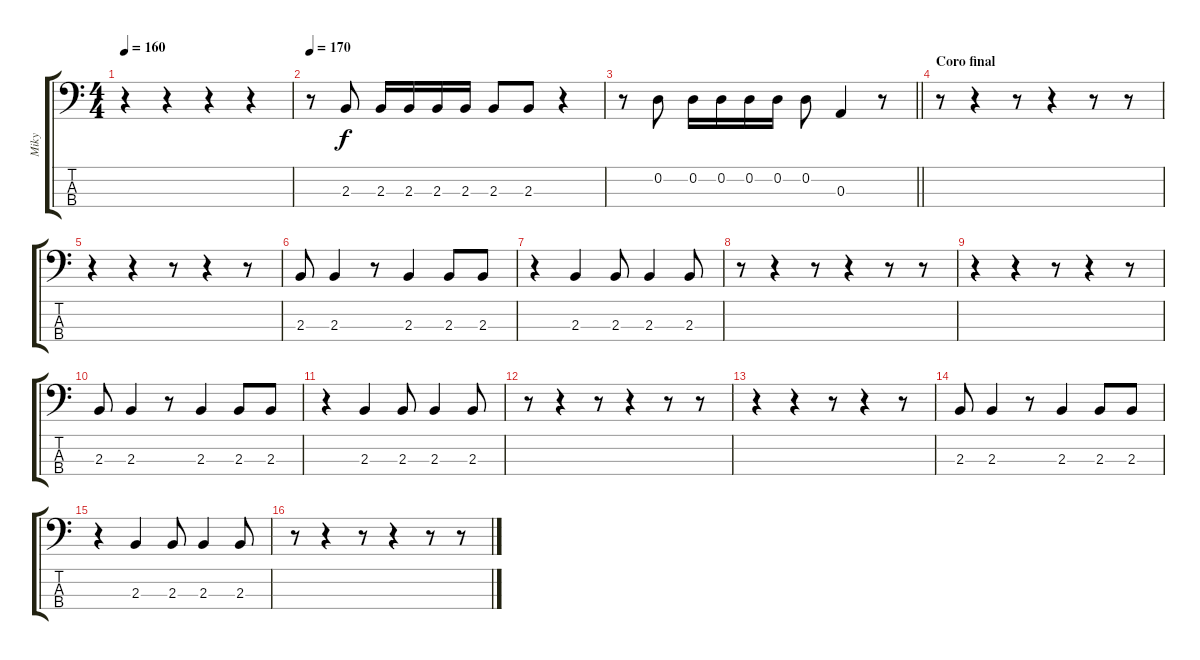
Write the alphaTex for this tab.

\track ("Miky" "Miky") {instrument electricbassfinger}
\staff {score tabs}
\tuning (G2 D2 A1 E1) {hide}
\ts (4 4)
\tempo 160
\clef f4
\ks c
r.4{dy f} r.4 r.4 r.4 |
\tempo 170
r.8 2.3.8 2.3.16 2.3.16 2.3.16 2.3.16 2.3.8 2.3.8 r.4 |
\barLineRight lightlight
r.8 0.2.8 0.2.16 0.2.16 0.2.16 0.2.16 0.2.8 0.3.4 r.8 |
\section ("" "Coro final")
r.8 r.4 r.8 r.4 r.8 r.8 |
r.4 r.4 r.8 r.4 r.8 |
2.3.8 2.3.4 r.8 2.3.4 2.3.8 2.3.8 |
r.4 2.3.4 2.3.8 2.3.4 2.3.8 |
r.8 r.4 r.8 r.4 r.8 r.8 |
r.4 r.4 r.8 r.4 r.8 |
2.3.8 2.3.4 r.8 2.3.4 2.3.8 2.3.8 |
r.4 2.3.4 2.3.8 2.3.4 2.3.8 |
r.8 r.4 r.8 r.4 r.8 r.8 |
r.4 r.4 r.8 r.4 r.8 |
2.3.8 2.3.4 r.8 2.3.4 2.3.8 2.3.8 |
r.4 2.3.4 2.3.8 2.3.4 2.3.8 |
r.8 r.4 r.8 r.4 r.8 r.8
